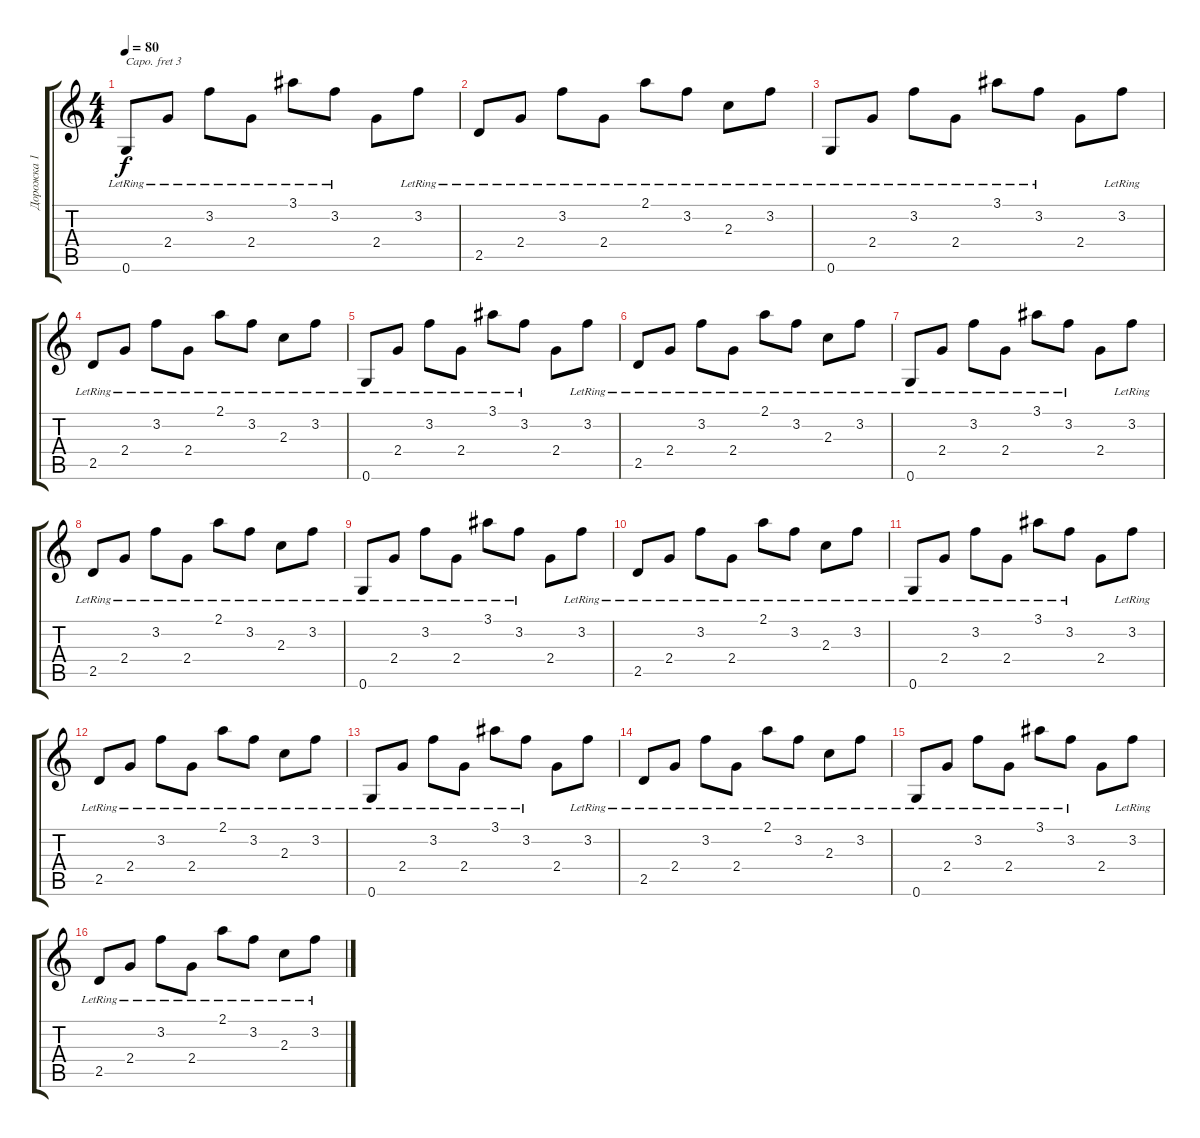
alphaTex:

\track ("Дорожка 1" "Дорожка 1") {instrument acousticguitarnylon}
\staff {score tabs}
\capo 3
\tuning (E4 B3 G3 D3 A2 E2) {hide}
\ts (4 4)
\tempo 80
\clef g2
\ks c
0.6{lr}.8{dy f} 2.4{lr}.8 3.2{lr}.8 2.4{lr}.8 3.1{lr}.8 3.2{lr}.8 2.4.8 3.2{lr}.8 |
2.5{lr}.8 2.4{lr}.8 3.2{lr}.8 2.4{lr}.8 2.1{lr}.8 3.2{lr}.8 2.3{lr}.8 3.2{lr}.8 |
0.6{lr}.8 2.4{lr}.8 3.2{lr}.8 2.4{lr}.8 3.1{lr}.8 3.2{lr}.8 2.4.8 3.2{lr}.8 |
2.5{lr}.8 2.4{lr}.8 3.2{lr}.8 2.4{lr}.8 2.1{lr}.8 3.2{lr}.8 2.3{lr}.8 3.2{lr}.8 |
0.6{lr}.8 2.4{lr}.8 3.2{lr}.8 2.4{lr}.8 3.1{lr}.8 3.2{lr}.8 2.4.8 3.2{lr}.8 |
2.5{lr}.8 2.4{lr}.8 3.2{lr}.8 2.4{lr}.8 2.1{lr}.8 3.2{lr}.8 2.3{lr}.8 3.2{lr}.8 |
0.6{lr}.8 2.4{lr}.8 3.2{lr}.8 2.4{lr}.8 3.1{lr}.8 3.2{lr}.8 2.4.8 3.2{lr}.8 |
2.5{lr}.8 2.4{lr}.8 3.2{lr}.8 2.4{lr}.8 2.1{lr}.8 3.2{lr}.8 2.3{lr}.8 3.2{lr}.8 |
0.6{lr}.8 2.4{lr}.8 3.2{lr}.8 2.4{lr}.8 3.1{lr}.8 3.2{lr}.8 2.4.8 3.2{lr}.8 |
2.5{lr}.8 2.4{lr}.8 3.2{lr}.8 2.4{lr}.8 2.1{lr}.8 3.2{lr}.8 2.3{lr}.8 3.2{lr}.8 |
0.6{lr}.8 2.4{lr}.8 3.2{lr}.8 2.4{lr}.8 3.1{lr}.8 3.2{lr}.8 2.4.8 3.2{lr}.8 |
2.5{lr}.8 2.4{lr}.8 3.2{lr}.8 2.4{lr}.8 2.1{lr}.8 3.2{lr}.8 2.3{lr}.8 3.2{lr}.8 |
0.6{lr}.8 2.4{lr}.8 3.2{lr}.8 2.4{lr}.8 3.1{lr}.8 3.2{lr}.8 2.4.8 3.2{lr}.8 |
2.5{lr}.8 2.4{lr}.8 3.2{lr}.8 2.4{lr}.8 2.1{lr}.8 3.2{lr}.8 2.3{lr}.8 3.2{lr}.8 |
0.6{lr}.8 2.4{lr}.8 3.2{lr}.8 2.4{lr}.8 3.1{lr}.8 3.2{lr}.8 2.4.8 3.2{lr}.8 |
2.5{lr}.8 2.4{lr}.8 3.2{lr}.8 2.4{lr}.8 2.1{lr}.8 3.2{lr}.8 2.3{lr}.8 3.2{lr}.8
